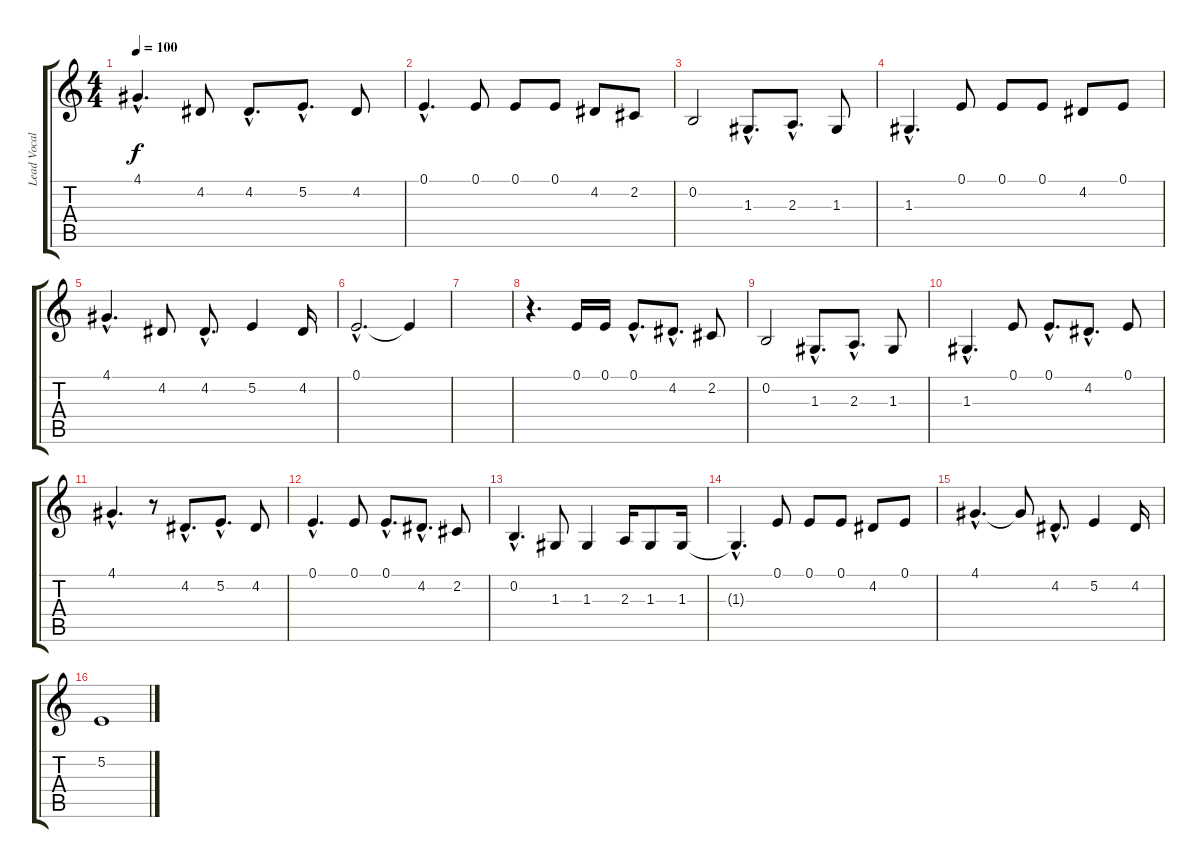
\track ("Lead Vocals" "Lead Vocal") {instrument lead6voice}
\staff {score tabs}
\tuning (E4 B3 G3 D3 A2 E2) {hide}
\ts (4 4)
\tempo 100
\clef g2
\ks c
4.1{hac}.4{d dy f} 4.2.8 4.2{hac}.8{d} 5.2{hac}.8{d} 4.2.8 |
0.1{hac}.4{d} 0.1.8 0.1.8 0.1.8 4.2.8 2.2.8 |
0.2.2 1.3{hac}.8{d} 2.3{hac}.8{d} 1.3.8 |
1.3{hac}.4{d} 0.1.8 0.1.8 0.1.8 4.2.8 0.1.8 |
4.1{hac}.4{d} 4.2.8 4.2{hac}.8{d} 5.2.4 4.2.16 |
0.1{hac}.2{d} 0.1{t}.4 |
|
r.4{d} 0.1.16 0.1.16 0.1{hac}.8{d} 4.2{hac}.8{d} 2.2.8 |
0.2.2 1.3{hac}.8{d} 2.3{hac}.8{d} 1.3.8 |
1.3{hac}.4{d} 0.1.8 0.1{hac}.8{d} 4.2{hac}.8{d} 0.1.8 |
4.1{hac}.4{d} r.8 4.2{hac}.8{d} 5.2{hac}.8{d} 4.2.8 |
0.1{hac}.4{d} 0.1.8 0.1{hac}.8{d} 4.2{hac}.8{d} 2.2.8 |
0.2{hac}.4{d} 1.3.8 1.3.4 2.3.16 1.3.8 1.3.16 |
1.3{hac t}.4{d} 0.1.8 0.1.8 0.1.8 4.2.8 0.1.8 |
4.1{hac}.4{d} 4.1{t}.8 4.2{hac}.8{d} 5.2.4 4.2.16 |
5.2.1
